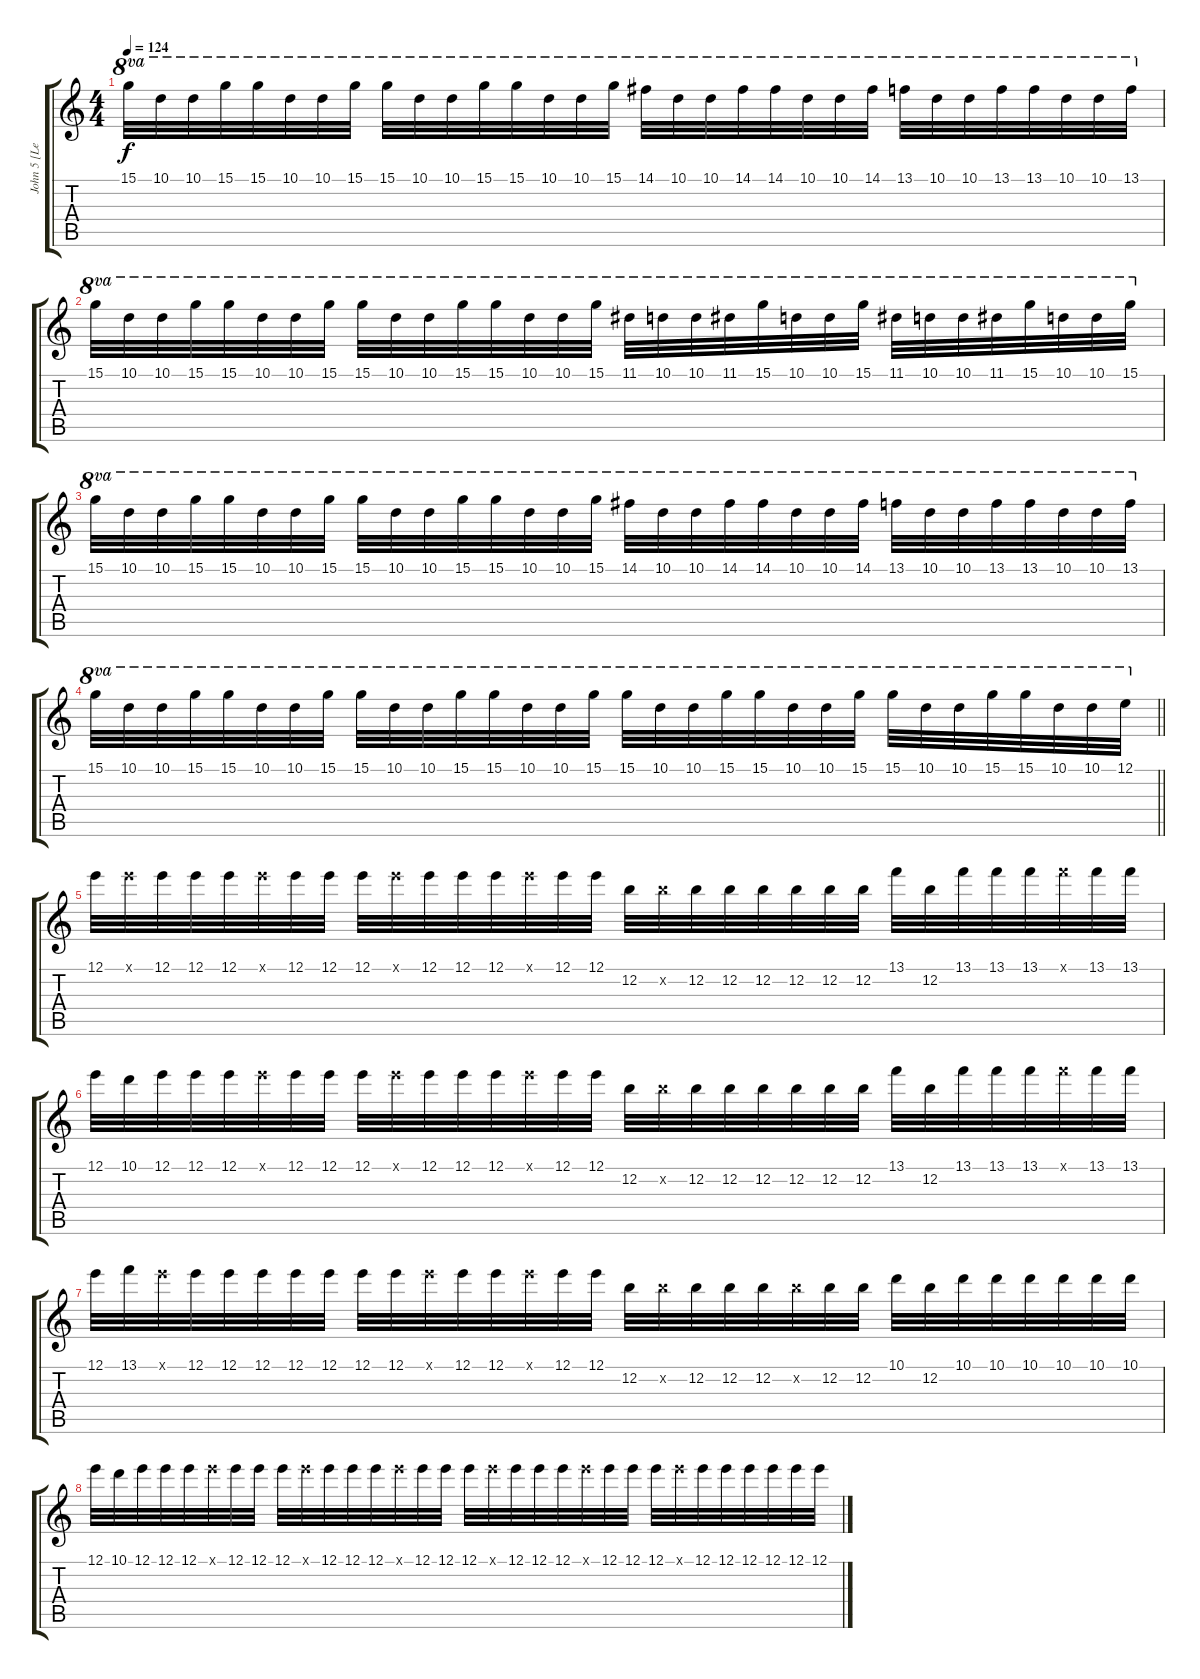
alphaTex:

\track ("John 5 [Lead]" "John 5 [Le") {instrument distortionguitar}
\staff {score tabs}
\tuning (E4 B3 G3 D3 A2 E2) {hide}
\ts (4 4)
\tempo 124
\clef g2
\ks c
15.1.32{ot 8va dy f} 10.1.32{ot 8va} 10.1.32{ot 8va} 15.1.32{ot 8va} 15.1.32{ot 8va} 10.1.32{ot 8va} 10.1.32{ot 8va} 15.1.32{ot 8va} 15.1.32{ot 8va} 10.1.32{ot 8va} 10.1.32{ot 8va} 15.1.32{ot 8va} 15.1.32{ot 8va} 10.1.32{ot 8va} 10.1.32{ot 8va} 15.1.32{ot 8va} 14.1.32{ot 8va} 10.1.32{ot 8va} 10.1.32{ot 8va} 14.1.32{ot 8va} 14.1.32{ot 8va} 10.1.32{ot 8va} 10.1.32{ot 8va} 14.1.32{ot 8va} 13.1.32{ot 8va} 10.1.32{ot 8va} 10.1.32{ot 8va} 13.1.32{ot 8va} 13.1.32{ot 8va} 10.1.32{ot 8va} 10.1.32{ot 8va} 13.1.32{ot 8va} |
15.1.32{ot 8va} 10.1.32{ot 8va} 10.1.32{ot 8va} 15.1.32{ot 8va} 15.1.32{ot 8va} 10.1.32{ot 8va} 10.1.32{ot 8va} 15.1.32{ot 8va} 15.1.32{ot 8va} 10.1.32{ot 8va} 10.1.32{ot 8va} 15.1.32{ot 8va} 15.1.32{ot 8va} 10.1.32{ot 8va} 10.1.32{ot 8va} 15.1.32{ot 8va} 11.1.32{ot 8va} 10.1.32{ot 8va} 10.1.32{ot 8va} 11.1.32{ot 8va} 15.1.32{ot 8va} 10.1.32{ot 8va} 10.1.32{ot 8va} 15.1.32{ot 8va} 11.1.32{ot 8va} 10.1.32{ot 8va} 10.1.32{ot 8va} 11.1.32{ot 8va} 15.1.32{ot 8va} 10.1.32{ot 8va} 10.1.32{ot 8va} 15.1.32{ot 8va} |
15.1.32{ot 8va} 10.1.32{ot 8va} 10.1.32{ot 8va} 15.1.32{ot 8va} 15.1.32{ot 8va} 10.1.32{ot 8va} 10.1.32{ot 8va} 15.1.32{ot 8va} 15.1.32{ot 8va} 10.1.32{ot 8va} 10.1.32{ot 8va} 15.1.32{ot 8va} 15.1.32{ot 8va} 10.1.32{ot 8va} 10.1.32{ot 8va} 15.1.32{ot 8va} 14.1.32{ot 8va} 10.1.32{ot 8va} 10.1.32{ot 8va} 14.1.32{ot 8va} 14.1.32{ot 8va} 10.1.32{ot 8va} 10.1.32{ot 8va} 14.1.32{ot 8va} 13.1.32{ot 8va} 10.1.32{ot 8va} 10.1.32{ot 8va} 13.1.32{ot 8va} 13.1.32{ot 8va} 10.1.32{ot 8va} 10.1.32{ot 8va} 13.1.32{ot 8va} |
\barLineRight lightlight
15.1.32{ot 8va} 10.1.32{ot 8va} 10.1.32{ot 8va} 15.1.32{ot 8va} 15.1.32{ot 8va} 10.1.32{ot 8va} 10.1.32{ot 8va} 15.1.32{ot 8va} 15.1.32{ot 8va} 10.1.32{ot 8va} 10.1.32{ot 8va} 15.1.32{ot 8va} 15.1.32{ot 8va} 10.1.32{ot 8va} 10.1.32{ot 8va} 15.1.32{ot 8va} 15.1.32{ot 8va} 10.1.32{ot 8va} 10.1.32{ot 8va} 15.1.32{ot 8va} 15.1.32{ot 8va} 10.1.32{ot 8va} 10.1.32{ot 8va} 15.1.32{ot 8va} 15.1.32{ot 8va} 10.1.32{ot 8va} 10.1.32{ot 8va} 15.1.32{ot 8va} 15.1.32{ot 8va} 10.1.32{ot 8va} 10.1.32{ot 8va} 12.1.32{ot 8va} |
12.1.32 12.1{x}.32 12.1.32 12.1.32 12.1.32 12.1{x}.32 12.1.32 12.1.32 12.1.32 12.1{x}.32 12.1.32 12.1.32 12.1.32 12.1{x}.32 12.1.32 12.1.32 12.2.32 12.2{x}.32 12.2.32 12.2.32 12.2.32 12.2.32 12.2.32 12.2.32 13.1.32 12.2.32 13.1.32 13.1.32 13.1.32 13.1{x}.32 13.1.32 13.1.32 |
12.1.32 10.1.32 12.1.32 12.1.32 12.1.32 12.1{x}.32 12.1.32 12.1.32 12.1.32 12.1{x}.32 12.1.32 12.1.32 12.1.32 12.1{x}.32 12.1.32 12.1.32 12.2.32 12.2{x}.32 12.2.32 12.2.32 12.2.32 12.2.32 12.2.32 12.2.32 13.1.32 12.2.32 13.1.32 13.1.32 13.1.32 13.1{x}.32 13.1.32 13.1.32 |
12.1.32 13.1.32 12.1{x}.32 12.1.32 12.1.32 12.1.32 12.1.32 12.1.32 12.1.32 12.1.32 12.1{x}.32 12.1.32 12.1.32 12.1{x}.32 12.1.32 12.1.32 12.2.32 12.2{x}.32 12.2.32 12.2.32 12.2.32 12.2{x}.32 12.2.32 12.2.32 10.1.32 12.2.32 10.1.32 10.1.32 10.1.32 10.1.32 10.1.32 10.1.32 |
12.1.32 10.1.32 12.1.32 12.1.32 12.1.32 12.1{x}.32 12.1.32 12.1.32 12.1.32 12.1{x}.32 12.1.32 12.1.32 12.1.32 12.1{x}.32 12.1.32 12.1.32 12.1.32 12.1{x}.32 12.1.32 12.1.32 12.1.32 12.1{x}.32 12.1.32 12.1.32 12.1.32 12.1{x}.32 12.1.32 12.1.32 12.1.32 12.1.32 12.1.32 12.1.32
